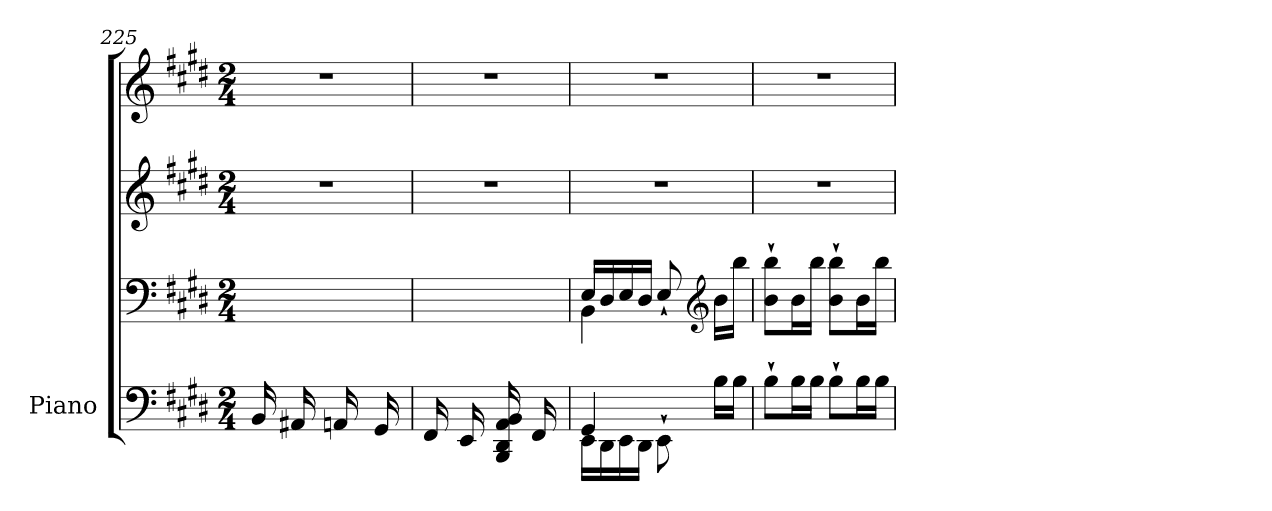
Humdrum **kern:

**kern	**kern	**kern	**kern
*part1	*part1	*part1	*part1
*staff4	*staff3	*staff2	*staff1
*I"Piano	*	*	*
*I'Pno.	*	*	*
*clefF4	*clefF4	*clefG2	*clefG2
*k[f#c#g#d#]	*k[f#c#g#d#]	*k[f#c#g#d#]	*k[f#c#g#d#]
*M2/4	*M2/4	*M2/4	*M2/4
=225	=225	=225	=225
*^	*	*	*
2ryy	16BB/LL	16ryy	2r	2r
.	16ryy	16BB\ 16B\	.	.
.	16AA#X/	16ryy	.	.
.	16ryy	16BB\ 16A#X\ 16B\	.	.
.	16AAn/	16ryy	.	.
.	16ryy	16BB\ 16An\ 16B\	.	.
.	16GG#/	16ryy	.	.
.	16ryy	16BB\ 16G#\ 16B\JJ	.	.
!!LO:LB:g=z
=226	=226	=226	=226	=226
2ryy	16FF#/LL	16ryy	2r	2r
.	16ryy	16BB\ 16F#\ 16B\	.	.
.	16EE/	16ryy	.	.
.	16ryy	16BB\ 16E\ 16B\	.	.
.	16BBB/ 16DD#/ 16AA/ 16BB/	16ryy	.	.
.	16ryy	16BB\ 16D#\ 16B\	.	.
.	16FF#/	16ryy	.	.
.	16ryy	16BB\ 16F#\ 16B\JJ	.	.
=227	=227	=227	=227	=227
*	*	*^	*	*
16EE\LL	4GG#/	4BB\	16E/LL	2r	2r
16DD#\	.	.	16D#/	.	.
16EE\	.	.	16E/	.	.
16DD#\JJ	.	.	16D#/JJ	.	.
8EE`\	4ryy	4ryy	8E`/	.	.
*	*	*clefG2	*	*	*
16B\LL	.	.	16b\LL	.	.
16B\JJ	.	.	16bb\JJ	.	.
*v	*v	*	*	*	*
*	*v	*v	*	*
=228	=228	=228	=228
8B`\L	8b\` 8bb\`L	2r	2r
16B\L	16b\L	.	.
16B\JJ	16bb\JJ	.	.
8B`\L	8b\` 8bb\`L	.	.
16B\L	16b\L	.	.
16B\JJ	16bb\JJ	.	.
=	=	=	=
*-	*-	*-	*-
